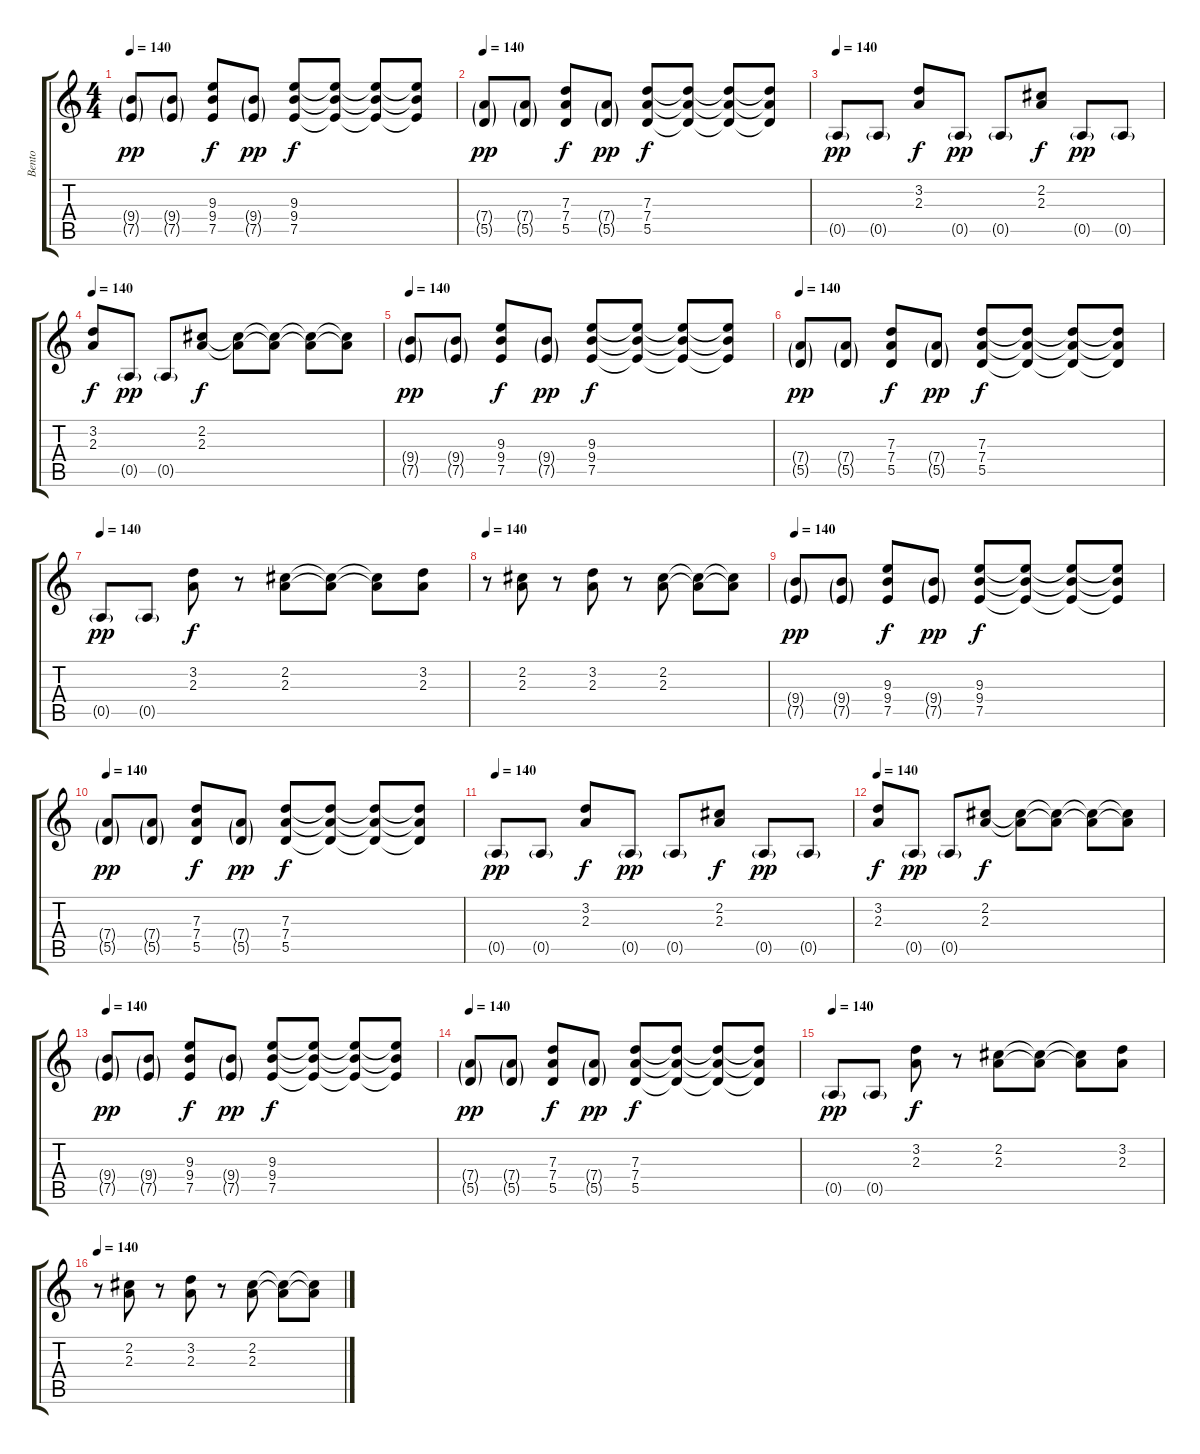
\track ("Bento" "Bento") {instrument overdrivenguitar}
\staff {score tabs}
\tuning (E4 B3 G3 D3 A2 E2) {hide}
\ts (4 4)
\tempo 140
\clef g2
\ks c
(9.4{g} 7.5{g}).8{dy pp instrument overdrivenguitar} (9.4{g} 7.5{g}).8 (9.3 9.4 7.5).8{dy f} (9.4{g} 7.5{g}).8{dy pp} (9.3 9.4 7.5).8{dy f} (9.3{t} 9.4{t} 7.5{t}).8 (9.3{t} 9.4{t} 7.5{t}).8 (9.3{t} 9.4{t} 7.5{t}).8 |
\tempo 140
(7.4{g} 5.5{g}).8{dy pp} (7.4{g} 5.5{g}).8 (7.3 7.4 5.5).8{dy f} (7.4{g} 5.5{g}).8{dy pp} (7.3 7.4 5.5).8{dy f} (7.3{t} 7.4{t} 5.5{t}).8 (7.3{t} 7.4{t} 5.5{t}).8 (7.3{t} 7.4{t} 5.5{t}).8 |
\tempo 140
0.5{g}.8{dy pp} 0.5{g}.8 (3.2 2.3).8{dy f} 0.5{g}.8{dy pp} 0.5{g}.8 (2.2 2.3).8{dy f} 0.5{g}.8{dy pp} 0.5{g}.8 |
\tempo 140
(3.2 2.3).8{dy f} 0.5{g}.8{dy pp} 0.5{g}.8 (2.2 2.3).8{dy f} (2.2{t} 2.3{t}).8 (2.2{t} 2.3{t}).8 (2.2{t} 2.3{t}).8 (2.2{t} 2.3{t}).8 |
\tempo 140
(9.4{g} 7.5{g}).8{dy pp} (9.4{g} 7.5{g}).8 (9.3 9.4 7.5).8{dy f} (9.4{g} 7.5{g}).8{dy pp} (9.3 9.4 7.5).8{dy f} (9.3{t} 9.4{t} 7.5{t}).8 (9.3{t} 9.4{t} 7.5{t}).8 (9.3{t} 9.4{t} 7.5{t}).8 |
\tempo 140
(7.4{g} 5.5{g}).8{dy pp} (7.4{g} 5.5{g}).8 (7.3 7.4 5.5).8{dy f} (7.4{g} 5.5{g}).8{dy pp} (7.3 7.4 5.5).8{dy f} (7.3{t} 7.4{t} 5.5{t}).8 (7.3{t} 7.4{t} 5.5{t}).8 (7.3{t} 7.4{t} 5.5{t}).8 |
\tempo 140
0.5{g}.8{dy pp} 0.5{g}.8 (3.2 2.3).8{dy f} r.8 (2.2 2.3).8 (2.2{t} 2.3{t}).8 (2.2{t} 2.3{t}).8 (3.2 2.3).8 |
\tempo 140
r.8 (2.2 2.3).8 r.8 (3.2 2.3).8 r.8 (2.2 2.3).8 (2.2{t} 2.3{t}).8 (2.2{t} 2.3{t}).8 |
\tempo 140
(9.4{g} 7.5{g}).8{dy pp} (9.4{g} 7.5{g}).8 (9.3 9.4 7.5).8{dy f} (9.4{g} 7.5{g}).8{dy pp} (9.3 9.4 7.5).8{dy f} (9.3{t} 9.4{t} 7.5{t}).8 (9.3{t} 9.4{t} 7.5{t}).8 (9.3{t} 9.4{t} 7.5{t}).8 |
\tempo 140
(7.4{g} 5.5{g}).8{dy pp} (7.4{g} 5.5{g}).8 (7.3 7.4 5.5).8{dy f} (7.4{g} 5.5{g}).8{dy pp} (7.3 7.4 5.5).8{dy f} (7.3{t} 7.4{t} 5.5{t}).8 (7.3{t} 7.4{t} 5.5{t}).8 (7.3{t} 7.4{t} 5.5{t}).8 |
\tempo 140
0.5{g}.8{dy pp} 0.5{g}.8 (3.2 2.3).8{dy f} 0.5{g}.8{dy pp} 0.5{g}.8 (2.2 2.3).8{dy f} 0.5{g}.8{dy pp} 0.5{g}.8 |
\tempo 140
(3.2 2.3).8{dy f} 0.5{g}.8{dy pp} 0.5{g}.8 (2.2 2.3).8{dy f} (2.2{t} 2.3{t}).8 (2.2{t} 2.3{t}).8 (2.2{t} 2.3{t}).8 (2.2{t} 2.3{t}).8 |
\tempo 140
(9.4{g} 7.5{g}).8{dy pp} (9.4{g} 7.5{g}).8 (9.3 9.4 7.5).8{dy f} (9.4{g} 7.5{g}).8{dy pp} (9.3 9.4 7.5).8{dy f} (9.3{t} 9.4{t} 7.5{t}).8 (9.3{t} 9.4{t} 7.5{t}).8 (9.3{t} 9.4{t} 7.5{t}).8 |
\tempo 140
(7.4{g} 5.5{g}).8{dy pp} (7.4{g} 5.5{g}).8 (7.3 7.4 5.5).8{dy f} (7.4{g} 5.5{g}).8{dy pp} (7.3 7.4 5.5).8{dy f} (7.3{t} 7.4{t} 5.5{t}).8 (7.3{t} 7.4{t} 5.5{t}).8 (7.3{t} 7.4{t} 5.5{t}).8 |
\tempo 140
0.5{g}.8{dy pp} 0.5{g}.8 (3.2 2.3).8{dy f} r.8 (2.2 2.3).8 (2.2{t} 2.3{t}).8 (2.2{t} 2.3{t}).8 (3.2 2.3).8 |
\tempo 140
r.8 (2.2 2.3).8 r.8 (3.2 2.3).8 r.8 (2.2 2.3).8 (2.2{t} 2.3{t}).8 (2.2{t} 2.3{t}).8
